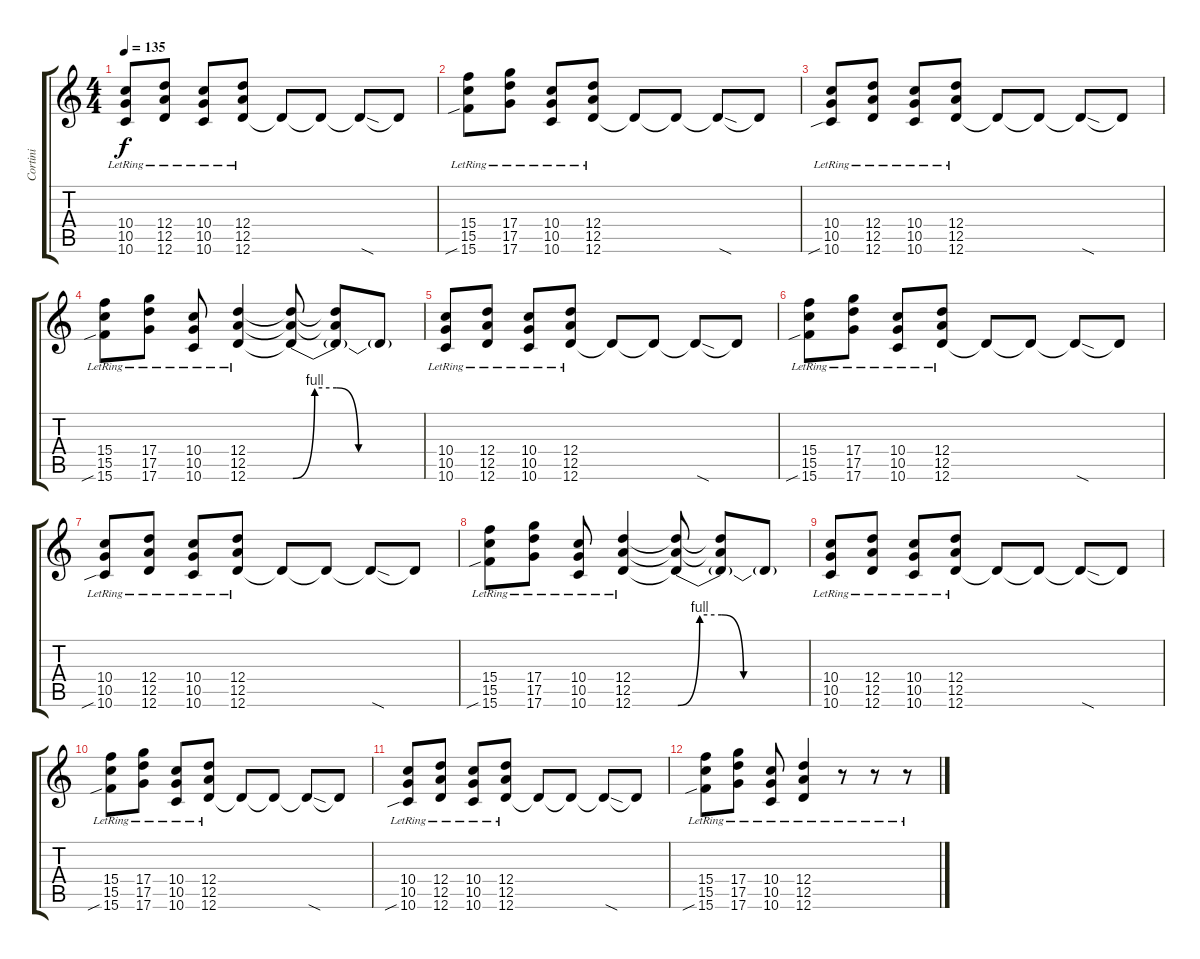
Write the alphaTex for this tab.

\track ("Cortini" "Cortini") {instrument overdrivenguitar}
\staff {score tabs}
\tuning (E4 B3 G3 D3 A2 D2) {hide}
\ts (4 4)
\tempo 135
\clef g2
\ks c
(10.4{lr} 10.5{lr} 10.6{lr}).8{dy f} (12.4{lr} 12.5{lr} 12.6{lr}).8 (10.4{lr} 10.5{lr} 10.6{lr}).8 (12.4{lr} 12.5{lr} 12.6{lr}).8 12.6{t}.8 12.6{t}.8 12.6{sod t}.8 12.6{t}.8 |
(15.4{lr} 15.5{lr} 15.6{sib lr}).8 (17.4{lr} 17.5{lr} 17.6{lr}).8 (10.4{lr} 10.5{lr} 10.6{lr}).8 (12.4{lr} 12.5{lr} 12.6{lr}).8 12.6{t}.8 12.6{t}.8 12.6{sod t}.8 12.6{t}.8 |
(10.4{lr} 10.5{lr} 10.6{sib lr}).8 (12.4{lr} 12.5{lr} 12.6{lr}).8 (10.4{lr} 10.5{lr} 10.6{lr}).8 (12.4{lr} 12.5{lr} 12.6{lr}).8 12.6{t}.8 12.6{t}.8 12.6{sod t}.8 12.6{t}.8 |
(15.4{lr} 15.5{lr} 15.6{sib lr}).8 (17.4{lr} 17.5{lr} 17.6{lr}).8 (10.4{lr} 10.5{lr} 10.6{lr}).8 (12.4{lr} 12.5{lr} 12.6{lr}).4 (12.4{t} 12.5{t} 12.6{be (custom 0 0 10 4 20 4 30 0 60 0) t}).8 (12.4{t} 12.5{t} 12.6{t}).8 12.6{t}.8 |
(10.4{lr} 10.5{lr} 10.6{lr}).8 (12.4{lr} 12.5{lr} 12.6{lr}).8 (10.4{lr} 10.5{lr} 10.6{lr}).8 (12.4{lr} 12.5{lr} 12.6{lr}).8 12.6{t}.8 12.6{t}.8 12.6{sod t}.8 12.6{t}.8 |
(15.4{lr} 15.5{lr} 15.6{sib lr}).8 (17.4{lr} 17.5{lr} 17.6{lr}).8 (10.4{lr} 10.5{lr} 10.6{lr}).8 (12.4{lr} 12.5{lr} 12.6{lr}).8 12.6{t}.8 12.6{t}.8 12.6{sod t}.8 12.6{t}.8 |
(10.4{lr} 10.5{lr} 10.6{sib lr}).8 (12.4{lr} 12.5{lr} 12.6{lr}).8 (10.4{lr} 10.5{lr} 10.6{lr}).8 (12.4{lr} 12.5{lr} 12.6{lr}).8 12.6{t}.8 12.6{t}.8 12.6{sod t}.8 12.6{t}.8 |
(15.4{lr} 15.5{lr} 15.6{sib lr}).8 (17.4{lr} 17.5{lr} 17.6{lr}).8 (10.4{lr} 10.5{lr} 10.6{lr}).8 (12.4{lr} 12.5{lr} 12.6{lr}).4 (12.4{t} 12.5{t} 12.6{be (custom 0 0 10 4 20 4 30 0 60 0) t}).8 (12.4{t} 12.5{t} 12.6{t}).8 12.6{t}.8 |
(10.4{lr} 10.5{lr} 10.6{lr}).8 (12.4{lr} 12.5{lr} 12.6{lr}).8 (10.4{lr} 10.5{lr} 10.6{lr}).8 (12.4{lr} 12.5{lr} 12.6{lr}).8 12.6{t}.8 12.6{t}.8 12.6{sod t}.8 12.6{t}.8 |
(15.4{lr} 15.5{lr} 15.6{sib lr}).8 (17.4{lr} 17.5{lr} 17.6{lr}).8 (10.4{lr} 10.5{lr} 10.6{lr}).8 (12.4{lr} 12.5{lr} 12.6{lr}).8 12.6{t}.8 12.6{t}.8 12.6{sod t}.8 12.6{t}.8 |
(10.4{lr} 10.5{lr} 10.6{sib lr}).8 (12.4{lr} 12.5{lr} 12.6{lr}).8 (10.4{lr} 10.5{lr} 10.6{lr}).8 (12.4{lr} 12.5{lr} 12.6{lr}).8 12.6{t}.8 12.6{t}.8 12.6{sod t}.8 12.6{t}.8 |
(15.4{lr} 15.5{lr} 15.6{sib lr}).8 (17.4{lr} 17.5{lr} 17.6{lr}).8 (10.4{lr} 10.5{lr} 10.6{lr}).8 (12.4{lr} 12.5{lr} 12.6{lr}).4 r.8 r.8 r.8
